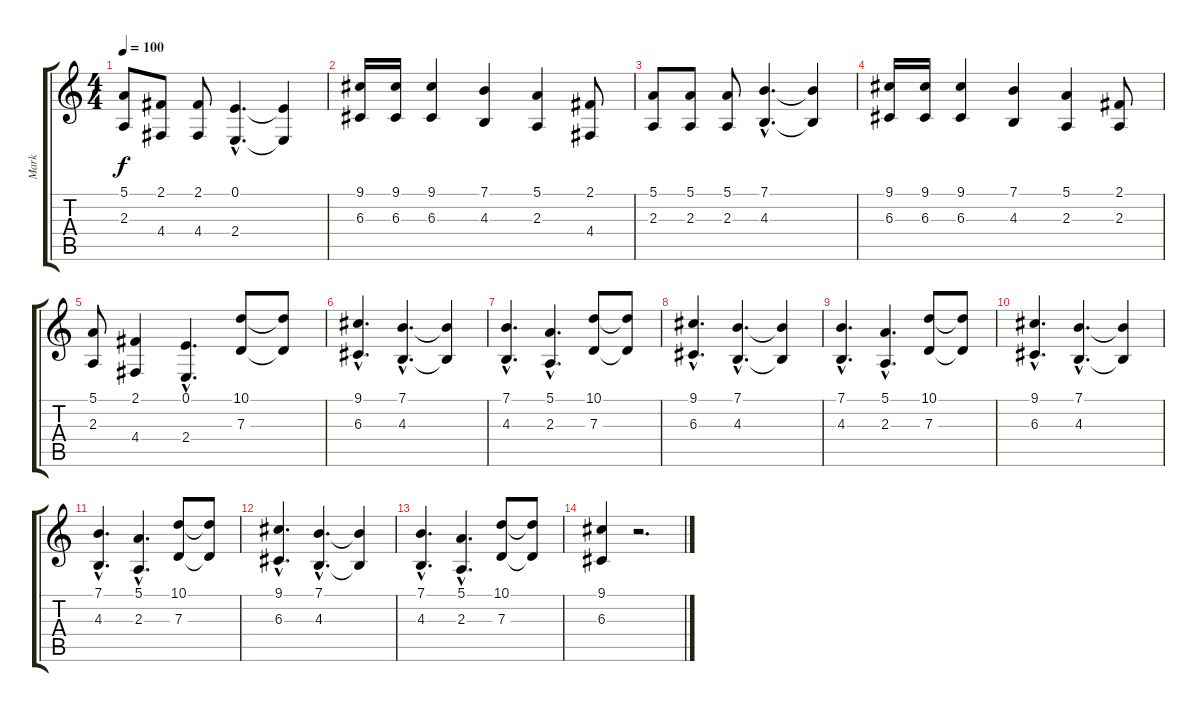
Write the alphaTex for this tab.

\track ("Mark" "Mark") {instrument choiraahs}
\staff {score tabs}
\tuning (E4 B3 G3 D3 A2 E2) {hide}
\ts (4 4)
\tempo 100
\clef g2
\ks c
(5.1 2.3).8{dy f} (2.1 4.4).8 (2.1 4.4).8 (0.1{hac} 2.4{hac}).4{d} (0.1{t} 2.4{t}).4 |
(9.1 6.3).16 (9.1 6.3).16 (9.1 6.3).4 (7.1 4.3).4 (5.1 2.3).4 (2.1 4.4).8 |
(5.1 2.3).8 (5.1 2.3).8 (5.1 2.3).8 (7.1{hac} 4.3{hac}).4{d} (7.1{t} 4.3{t}).4 |
(9.1 6.3).16 (9.1 6.3).16 (9.1 6.3).4 (7.1 4.3).4 (5.1 2.3).4 (2.1 2.3).8 |
(5.1 2.3).8 (2.1 4.4).4 (0.1{hac} 2.4{hac}).4{d} (10.1 7.3).8 (10.1{t} 7.3{t}).8 |
(9.1{hac} 6.3{hac}).4{d} (7.1{hac} 4.3{hac}).4{d} (7.1{t} 4.3{t}).4 |
(7.1{hac} 4.3{hac}).4{d} (5.1{hac} 2.3{hac}).4{d} (10.1 7.3).8 (10.1{t} 7.3{t}).8 |
(9.1{hac} 6.3{hac}).4{d} (7.1{hac} 4.3{hac}).4{d} (7.1{t} 4.3{t}).4 |
(7.1{hac} 4.3{hac}).4{d} (5.1{hac} 2.3{hac}).4{d} (10.1 7.3).8 (10.1{t} 7.3{t}).8 |
(9.1{hac} 6.3{hac}).4{d} (7.1{hac} 4.3{hac}).4{d} (7.1{t} 4.3{t}).4 |
(7.1{hac} 4.3{hac}).4{d} (5.1{hac} 2.3{hac}).4{d} (10.1 7.3).8 (10.1{t} 7.3{t}).8 |
(9.1{hac} 6.3{hac}).4{d} (7.1{hac} 4.3{hac}).4{d} (7.1{t} 4.3{t}).4 |
(7.1{hac} 4.3{hac}).4{d} (5.1{hac} 2.3{hac}).4{d} (10.1 7.3).8 (10.1{t} 7.3{t}).8 |
(9.1 6.3).4 r.2{d}
